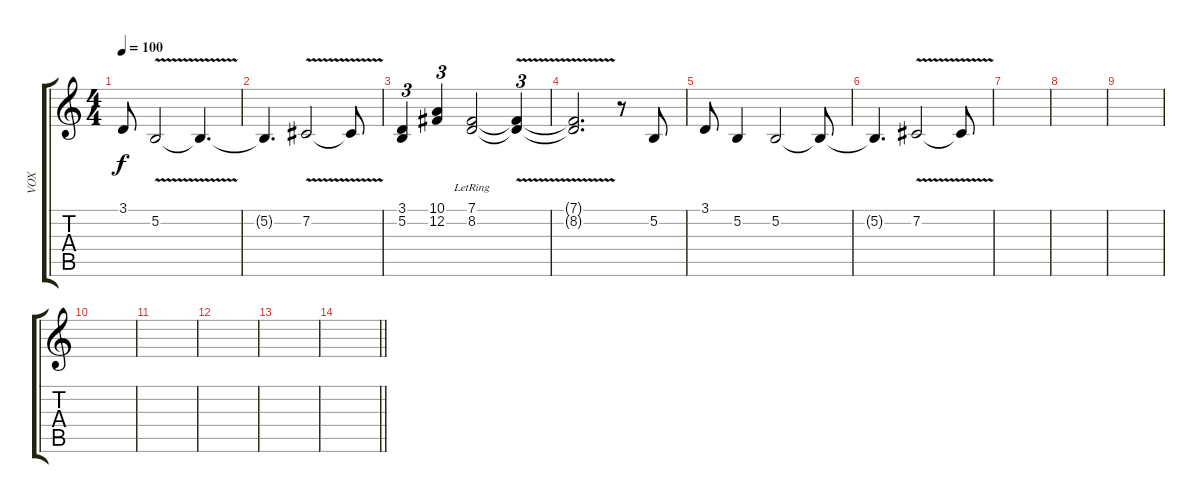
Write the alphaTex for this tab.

\track ("VOX" "VOX") {instrument violin}
\staff {score tabs}
\tuning (B3 Gb3 D3 A2 E2 B1) {hide}
\ts (4 4)
\tempo 100
\clef g2
\ks c
3.1.8{dy f} 5.2{v}.2 5.2{t}.4{d} |
5.2{t}.4{d} 7.2{v}.2 7.2{v t}.8 |
(3.1 5.2).4{tu (3 2)} (10.1 12.2).4{tu (3 2)} (7.1{lr} 8.2{lr}).2 (7.1{v t} 8.2{v t}).4{tu (3 2)} |
(7.1{t} 8.2{t}).2{d} r.8 5.2.8 |
3.1.8 5.2.4 5.2.2 5.2{t}.8 |
5.2{t}.4{d} 7.2{v}.2 7.2{v t}.8 |
|
|
|
|
|
|
|
\barLineRight lightlight
